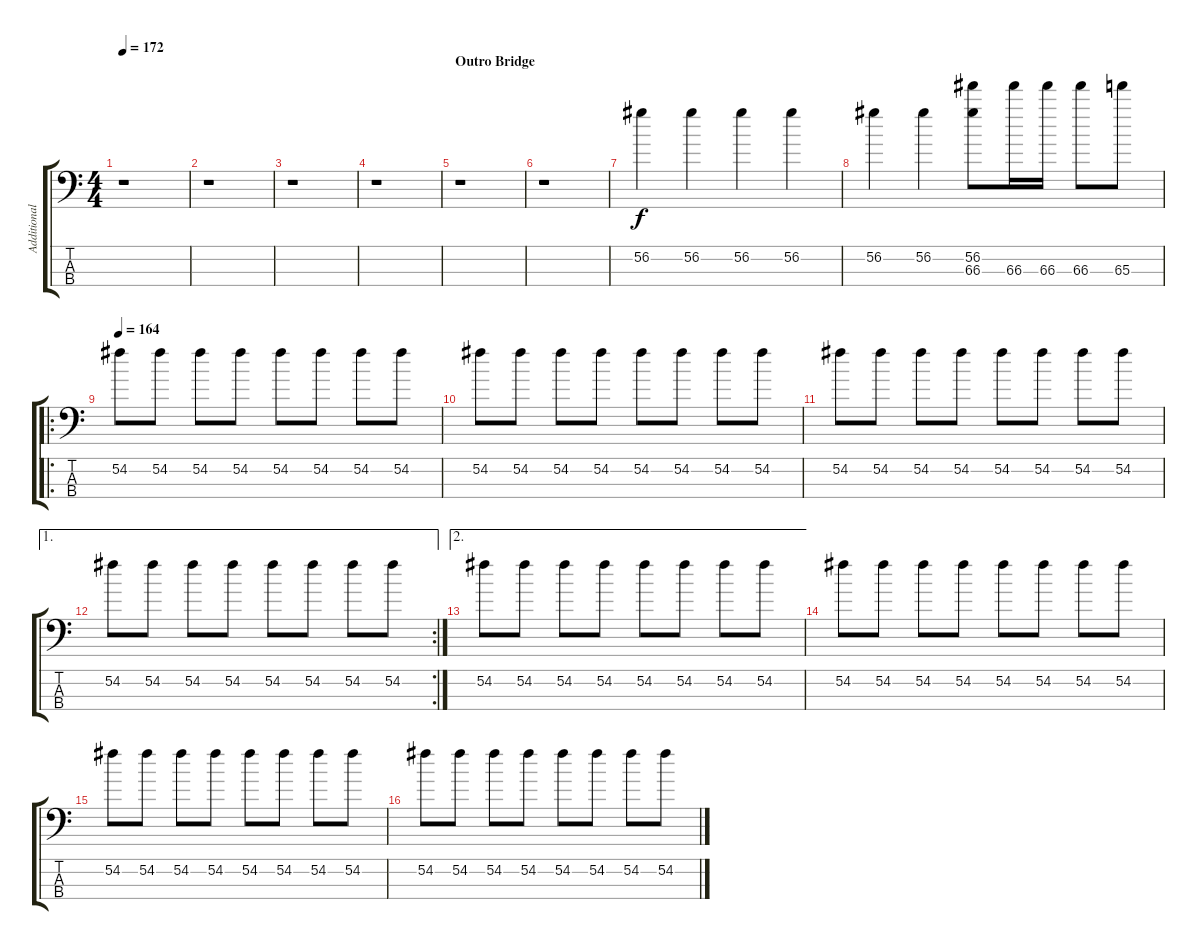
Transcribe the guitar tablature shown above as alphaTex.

\track ("Additional Percussion" "Additional") {instrument acousticgrandpiano}
\staff {score tabs}
\tuning (C-1 C-1 C-1 C-1) {hide}
\ts (4 4)
\tempo 172
\clef f4
\ks c
r.1{dy f} |
r.1 |
r.1 |
r.1 |
\section ("" "Outro Bridge")
r.1 |
r.1 |
56.2.4 56.2.4 56.2.4 56.2.4 |
56.2.4 56.2.4 (56.2 66.3).8 66.3.16 66.3.16 66.3.8 65.3.8 |
\ro
\tempo 164
54.2.8 54.2.8 54.2.8 54.2.8 54.2.8 54.2.8 54.2.8 54.2.8 |
54.2.8 54.2.8 54.2.8 54.2.8 54.2.8 54.2.8 54.2.8 54.2.8 |
54.2.8 54.2.8 54.2.8 54.2.8 54.2.8 54.2.8 54.2.8 54.2.8 |
\ae 1
\rc 2
54.2.8 54.2.8 54.2.8 54.2.8 54.2.8 54.2.8 54.2.8 54.2.8 |
\ae 2
54.2.8 54.2.8 54.2.8 54.2.8 54.2.8 54.2.8 54.2.8 54.2.8 |
54.2.8 54.2.8 54.2.8 54.2.8 54.2.8 54.2.8 54.2.8 54.2.8 |
54.2.8 54.2.8 54.2.8 54.2.8 54.2.8 54.2.8 54.2.8 54.2.8 |
54.2.8 54.2.8 54.2.8 54.2.8 54.2.8 54.2.8 54.2.8 54.2.8
